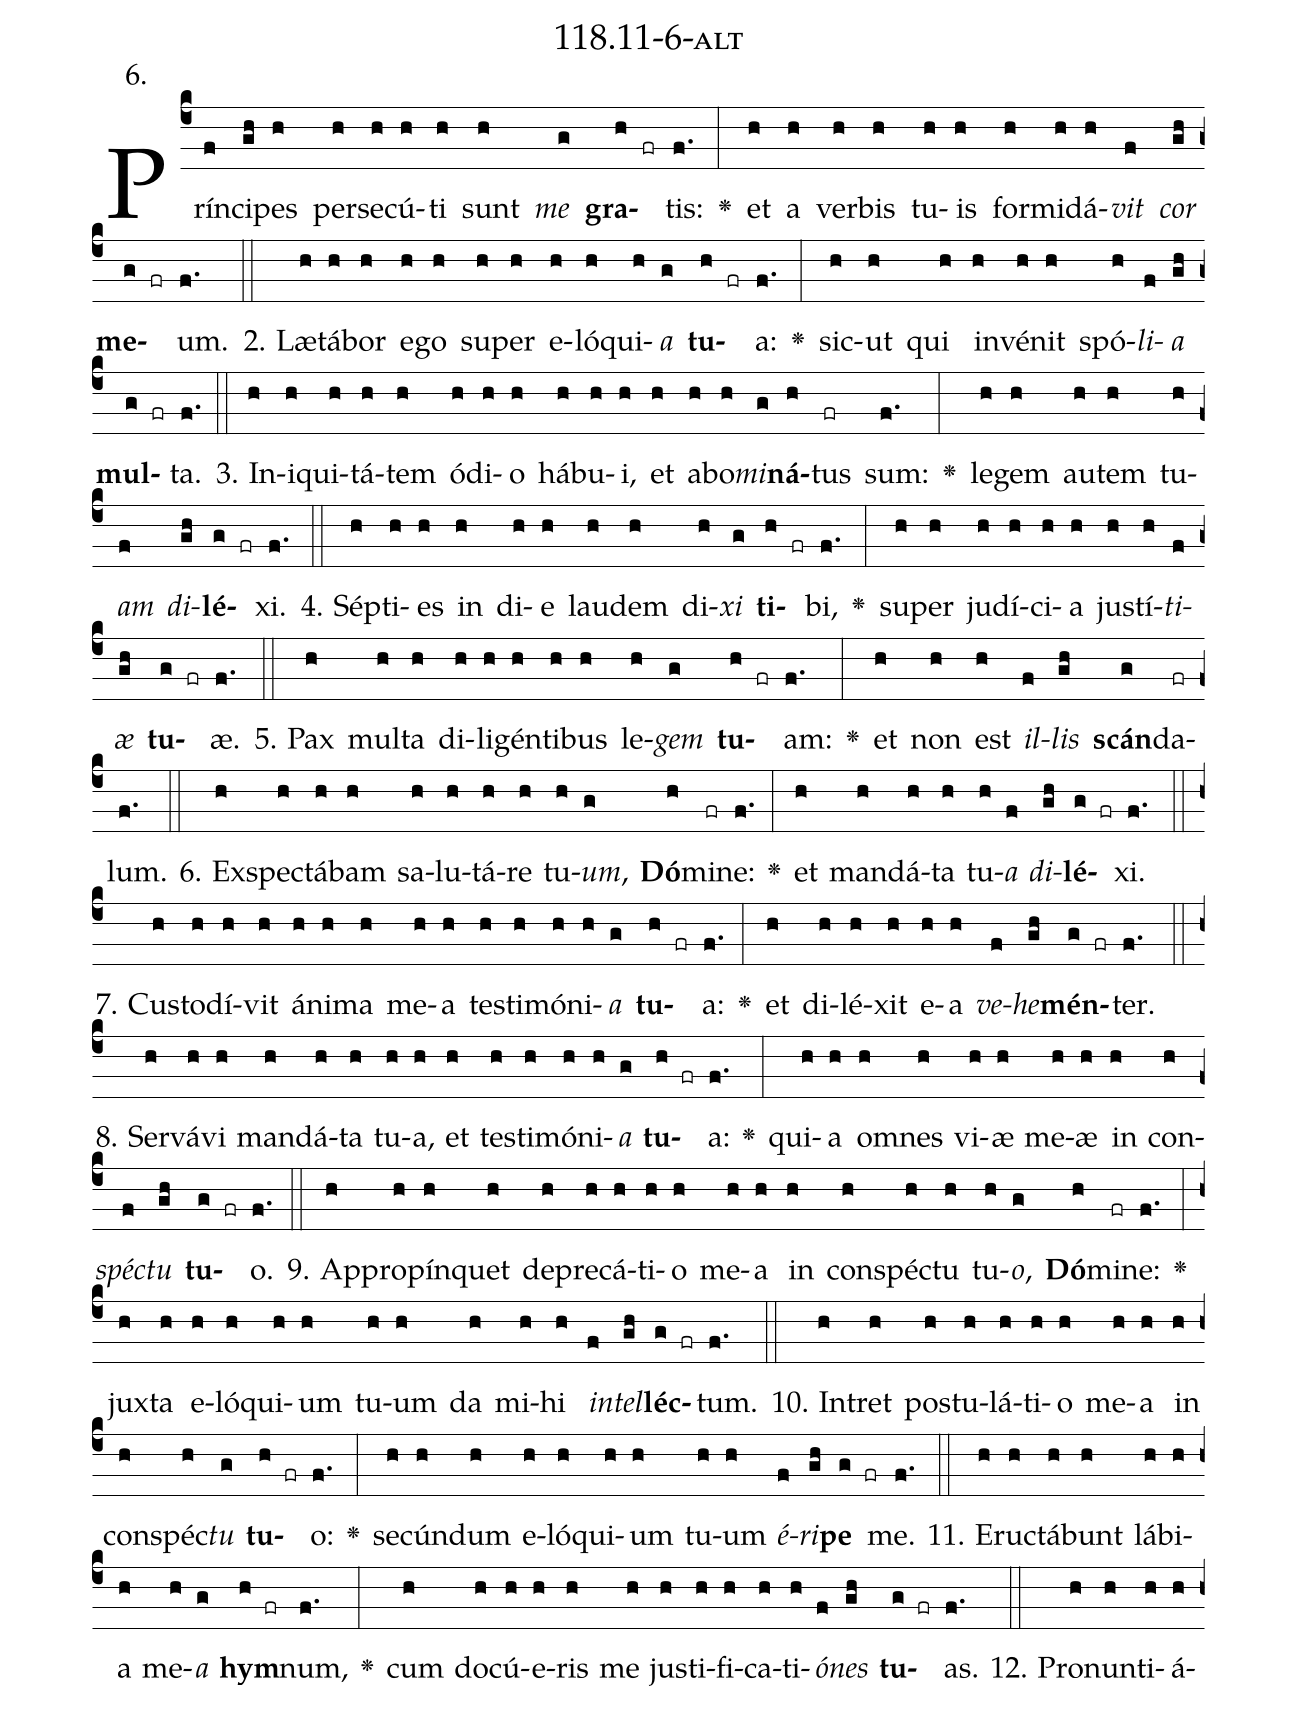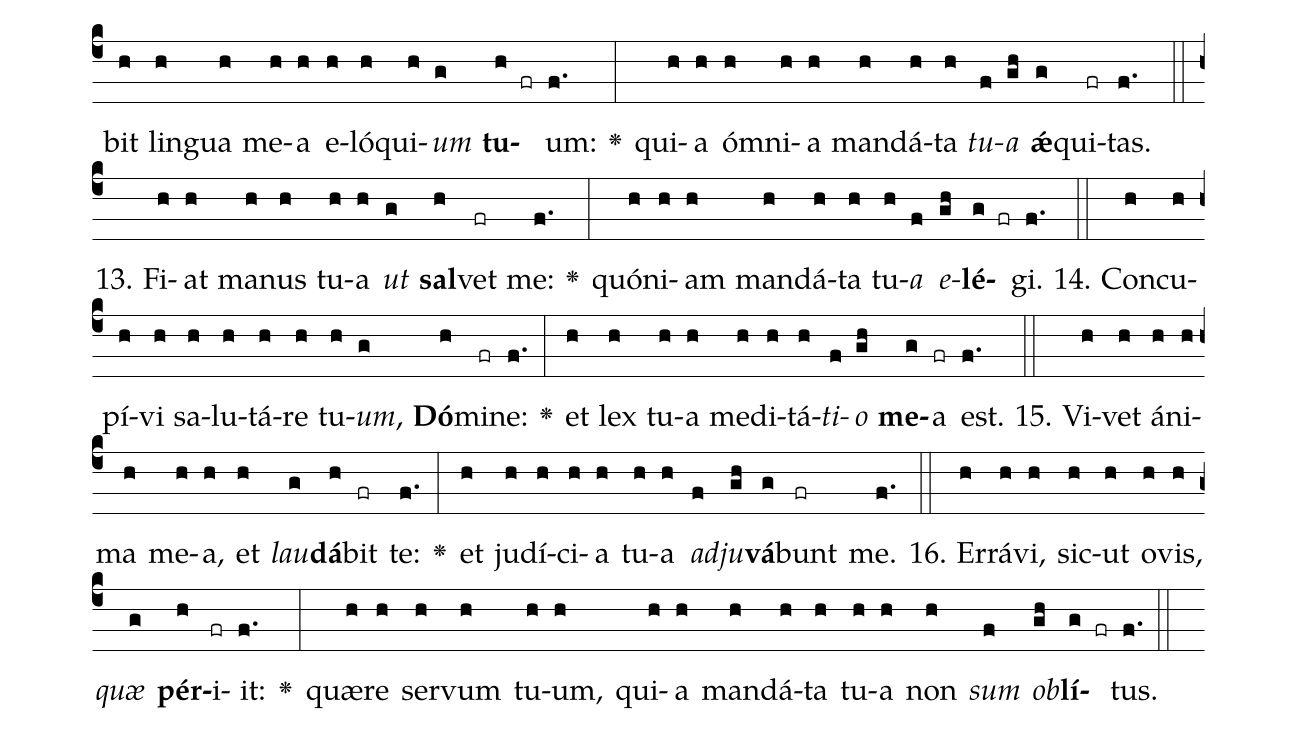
name: 118.11-6-alt;
annotation: 6.;
%%
(c4)Prín(f)ci(gh)pes(h) per(h)se(h)cú(h)ti(h) sunt(h) <i>me</i>(g) <b>gra</b>(h fr)tis:(f.) <v>\greheightstar</v>(:) et(h) a(h) ver(h)bis(h) tu(h)is(h) for(h)mi(h)dá(h)<i>vit</i>(f) <i>cor</i>(gh) <b>me</b>(g fr)um.(f.) (::)
2. Læ(h)tá(h)bor(h) e(h)go(h) su(h)per(h) e(h)ló(h)qui(h)<i>a</i>(g) <b>tu</b>(h fr)a:(f.) <v>\greheightstar</v>(:) sic(h)ut(h) qui(h) in(h)vé(h)nit(h) spó(h)<i>li</i>(f)<i>a</i>(gh) <b>mul</b>(g fr)ta.(f.) (::)
3. In(h)i(h)qui(h)tá(h)tem(h) ó(h)di(h)o(h) há(h)bu(h)i,(h) et(h) ab(h)o(h)<i>mi</i>(g)<b>ná</b>(h)tus(fr) sum:(f.) <v>\greheightstar</v>(:) le(h)gem(h) au(h)tem(h) tu(h)<i>am</i>(f) <i>di</i>(gh)<b>lé</b>(g fr)xi.(f.) (::)
4. Sép(h)ti(h)es(h) in(h) di(h)e(h) lau(h)dem(h) di(h)<i>xi</i>(g) <b>ti</b>(h fr)bi,(f.) <v>\greheightstar</v>(:) su(h)per(h) ju(h)dí(h)ci(h)a(h) jus(h)tí(h)<i>ti</i>(f)<i>æ</i>(gh) <b>tu</b>(g fr)æ.(f.) (::)
5. Pax(h) mul(h)ta(h) di(h)li(h)gén(h)ti(h)bus(h) le(h)<i>gem</i>(g) <b>tu</b>(h fr)am:(f.) <v>\greheightstar</v>(:) et(h) non(h) est(h) <i>il</i>(f)<i>lis</i>(gh) <b>scán</b>(g)da(fr)lum.(f.) (::)
6. Ex(h)spec(h)tá(h)bam(h) sa(h)lu(h)tá(h)re(h) tu(h)<i>um</i>,(g) <b>Dó</b>(h)mi(fr)ne:(f.) <v>\greheightstar</v>(:) et(h) man(h)dá(h)ta(h) tu(h)<i>a</i>(f) <i>di</i>(gh)<b>lé</b>(g fr)xi.(f.) (::)
7. Cus(h)to(h)dí(h)vit(h) á(h)ni(h)ma(h) me(h)a(h) tes(h)ti(h)mó(h)ni(h)<i>a</i>(g) <b>tu</b>(h fr)a:(f.) <v>\greheightstar</v>(:) et(h) di(h)lé(h)xit(h) e(h)a(h) <i>ve</i>(f)<i>he</i>(gh)<b>mén</b>(g fr)ter.(f.) (::)
8. Ser(h)vá(h)vi(h) man(h)dá(h)ta(h) tu(h)a,(h) et(h) tes(h)ti(h)mó(h)ni(h)<i>a</i>(g) <b>tu</b>(h fr)a:(f.) <v>\greheightstar</v>(:) qui(h)a(h) om(h)nes(h) vi(h)æ(h) me(h)æ(h) in(h) con(h)<i>spéc</i>(f)<i>tu</i>(gh) <b>tu</b>(g fr)o.(f.) (::)
9. Ap(h)pro(h)pín(h)quet(h) de(h)pre(h)cá(h)ti(h)o(h) me(h)a(h) in(h) con(h)spéc(h)tu(h) tu(h)<i>o</i>,(g) <b>Dó</b>(h)mi(fr)ne:(f.) <v>\greheightstar</v>(:) jux(h)ta(h) e(h)ló(h)qui(h)um(h) tu(h)um(h) da(h) mi(h)hi(h) <i>in</i>(f)<i>tel</i>(gh)<b>léc</b>(g fr)tum.(f.) (::)
10. In(h)tret(h) pos(h)tu(h)lá(h)ti(h)o(h) me(h)a(h) in(h) con(h)spéc(h)<i>tu</i>(g) <b>tu</b>(h fr)o:(f.) <v>\greheightstar</v>(:) se(h)cún(h)dum(h) e(h)ló(h)qui(h)um(h) tu(h)um(h) <i>é</i>(f)<i>ri</i>(gh)<b>pe</b>(g fr) me.(f.) (::)
11. E(h)ruc(h)tá(h)bunt(h) lá(h)bi(h)a(h) me(h)<i>a</i>(g) <b>hym</b>(h fr)num,(f.) <v>\greheightstar</v>(:) cum(h) do(h)cú(h)e(h)ris(h) me(h) jus(h)ti(h)fi(h)ca(h)ti(h)<i>ó</i>(f)<i>nes</i>(gh) <b>tu</b>(g fr)as.(f.) (::)
12. Pro(h)nun(h)ti(h)á(h)bit(h) lin(h)gua(h) me(h)a(h) e(h)ló(h)qui(h)<i>um</i>(g) <b>tu</b>(h fr)um:(f.) <v>\greheightstar</v>(:) qui(h)a(h) óm(h)ni(h)a(h) man(h)dá(h)ta(h) <i>tu</i>(f)<i>a</i>(gh) <b>ǽ</b>(g)qui(fr)tas.(f.) (::)
13. Fi(h)at(h) ma(h)nus(h) tu(h)a(h) <i>ut</i>(g) <b>sal</b>(h)vet(fr) me:(f.) <v>\greheightstar</v>(:) quón(h)i(h)am(h) man(h)dá(h)ta(h) tu(h)<i>a</i>(f) <i>e</i>(gh)<b>lé</b>(g fr)gi.(f.) (::)
14. Con(h)cu(h)pí(h)vi(h) sa(h)lu(h)tá(h)re(h) tu(h)<i>um</i>,(g) <b>Dó</b>(h)mi(fr)ne:(f.) <v>\greheightstar</v>(:) et(h) lex(h) tu(h)a(h) me(h)di(h)tá(h)<i>ti</i>(f)<i>o</i>(gh) <b>me</b>(g)a(fr) est.(f.) (::)
15. Vi(h)vet(h) á(h)ni(h)ma(h) me(h)a,(h) et(h) <i>lau</i>(g)<b>dá</b>(h)bit(fr) te:(f.) <v>\greheightstar</v>(:) et(h) ju(h)dí(h)ci(h)a(h) tu(h)a(h) <i>ad</i>(f)<i>ju</i>(gh)<b>vá</b>(g)bunt(fr) me.(f.) (::)
16. Er(h)rá(h)vi,(h) sic(h)ut(h) o(h)vis,(h) <i>quæ</i>(g) <b>pér</b>(h)i(fr)it:(f.) <v>\greheightstar</v>(:) quæ(h)re(h) ser(h)vum(h) tu(h)um,(h) qui(h)a(h) man(h)dá(h)ta(h) tu(h)a(h) non(h) <i>sum</i>(f) <i>ob</i>(gh)<b>lí</b>(g fr)tus.(f.) (::)
